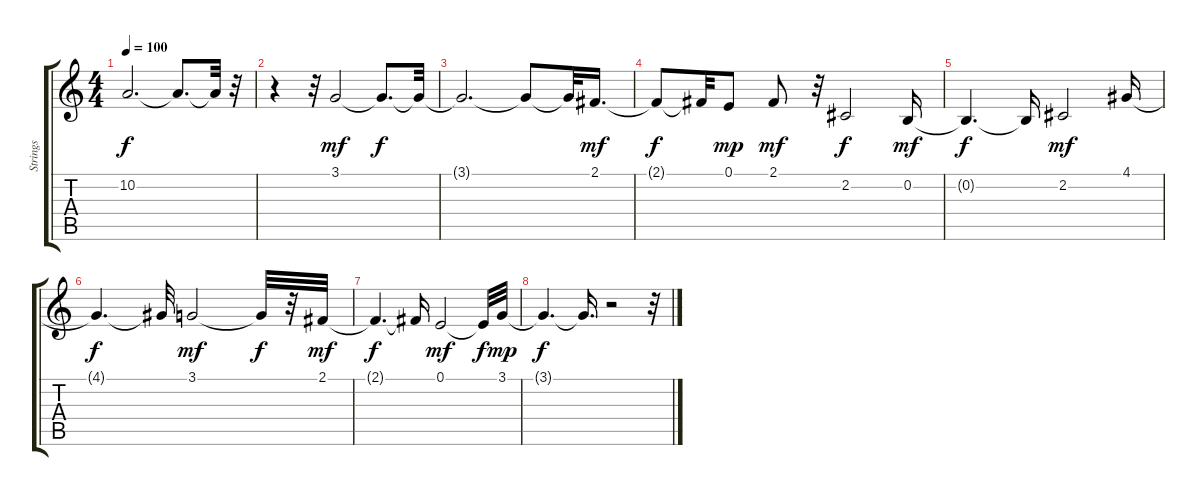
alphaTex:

\track ("Strings" "Strings") {instrument stringensemble1}
\staff {score tabs}
\tuning (E4 B3 G3 D3 A2 E2) {hide}
\ts (4 4)
\tempo 100
\clef g2
\ks c
10.2{t}.2{d dy f} 10.2{t}.8{d} 10.2{t}.32 r.32 |
r.4 r.32 3.1.2{dy mf} 3.1{t}.8{d dy f} 3.1{t}.32 |
3.1{t}.2{d} 3.1{t}.8 3.1{t}.32 2.1.16{d dy mf} |
2.1{t}.8{dy f} 2.1{t}.32 0.1.8{dy mp} 2.1.8{dy mf} r.32 2.2.2{dy f} 0.2.16{dy mf} |
0.2{t}.4{d dy f} 0.2{t}.16 2.2.2{dy mf} 4.1.16 |
4.1{t}.4{d dy f} 4.1{t}.32 3.1.2{dy mf} 3.1{t}.32{dy f} r.32 2.1.32{dy mf} |
2.1{t}.4{d dy f} 2.1{t}.16 0.1.2{dy mf} 0.1{t}.32{dy f} 3.1.32{dy mp} |
3.1{t}.4{d dy f} 3.1{t}.16{d} r.2 r.32
